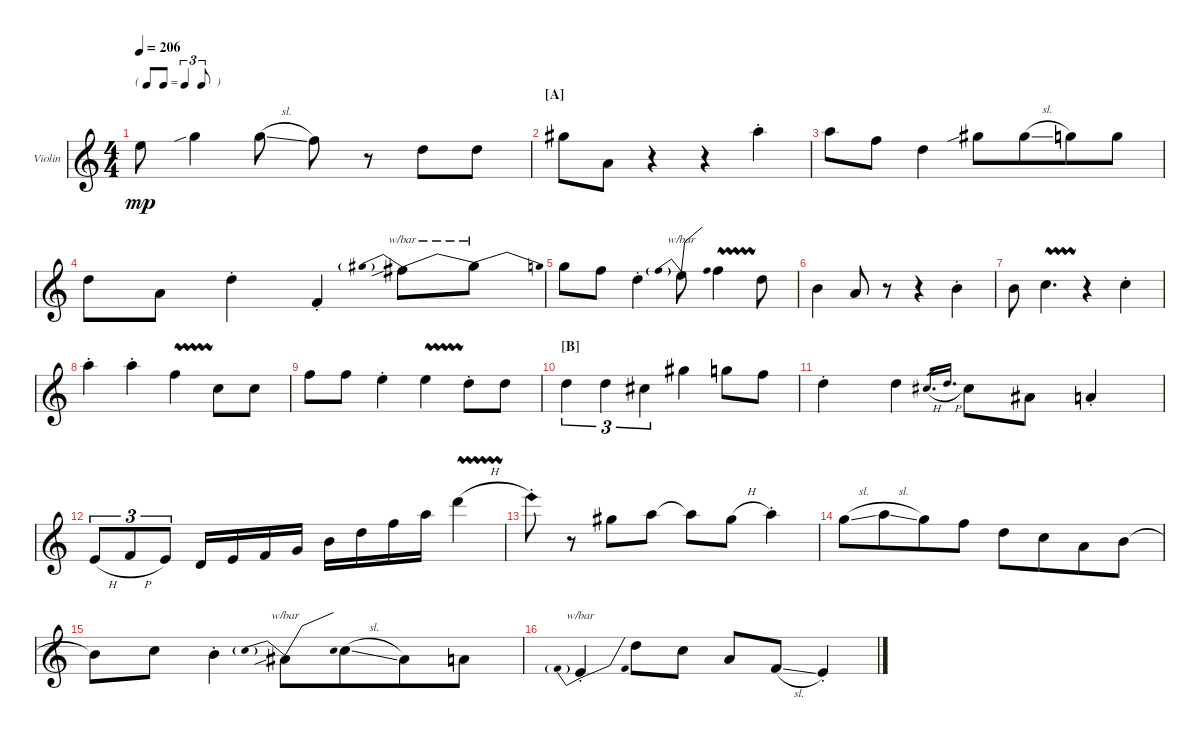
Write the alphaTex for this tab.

\defaultSystemsLayout 4
\bracketExtendMode groupsimilarinstruments
\firstSystemTrackNameOrientation horizontal
\otherSystemsTrackNameOrientation horizontal
\track ("Violin" "Violin") {instrument violin}
\staff {score}
\tuning (E5 A4 D4 G3)
\ts (4 4)
\tf triplet8th
\tempo 206
\clef g2
\ks c
0.1.8{dy mp} 3.1{sib}.4 3.1{sl}.8 1.1.8 r.8 5.2.8 5.2.8 |
\section ("A" "")
4.1.8 0.2.8 r.4 r.4 5.1{st}.4 |
5.1.8 8.2.8 5.2.4 11.2{sib}.8 11.2{sl}.8{beam merge} 10.2.8 10.2.8 |
5.2.8 0.2.8{beam merge} 5.2{st}.4 3.3{st}.4 4.1{sib}.8{tbe (predivedive default 0 -4 41.4 0)} 4.1{t}.8{tbe (dive default 0.6 0 60 -2)} |
3.1.8 1.1.8 5.2{st}.4 8.2.8{tbe (predivedive default 0 -2 55.199999999999996 0)} 8.2{vw}.4 5.2.8 |
2.2.4 0.2.8 r.8 r.4 2.2{st}.4 |
2.2.8 3.2{vw}.4{d} r.4 3.2{st}.4 |
5.1{st}.4 5.1{st}.4 8.2{vw}.4 10.3.8 10.3.8 |
8.2.8 8.2.8 0.1{st}.4 0.1{vw}.4 5.2{st}.8 5.2.8 |
\section ("B" "")
5.2.4{tu (3 2) beam merge} 5.2.4{tu (3 2)} 4.2.4{tu (3 2)} 4.1.4 3.1.8 1.1.8 |
5.2{st}.4 5.2.4 4.2{h}.16{d gr} 5.2{h}.16{d gr} 4.2.8 1.2.8 0.2{st}.4 |
2.3{h}.8{tu (3 2)} 3.3{h}.8{tu (3 2)} 2.3.8{tu (3 2)} 0.3.16 2.3.16 3.3.16 5.3.16 2.2.16 5.2.16 1.1.16 5.1.16 10.1{vw h}.4 |
12.1{nh st}.8 r.8 4.1.8 5.1.8 5.1{t}.8 4.1{h}.8 5.1{st}.4 |
3.1{sl}.8 5.1{sl}.8{beam merge} 3.1.8 1.1.8 5.2.8 3.2.8{beam merge} 0.2.8 2.2.8 |
2.2{t}.8 3.2.8 2.2{st}.4 3.2{sib}.8{tbe (predivedive default 0 -4 30 0)} 3.2{sl}.8{beam merge} 1.2.8 0.2.8 |
3.3{st}.4{tbe (predivedive default 0 -2 30 0)} 5.2.8 3.2.8 0.2.8 3.3{sl}.8 2.3{st}.4
